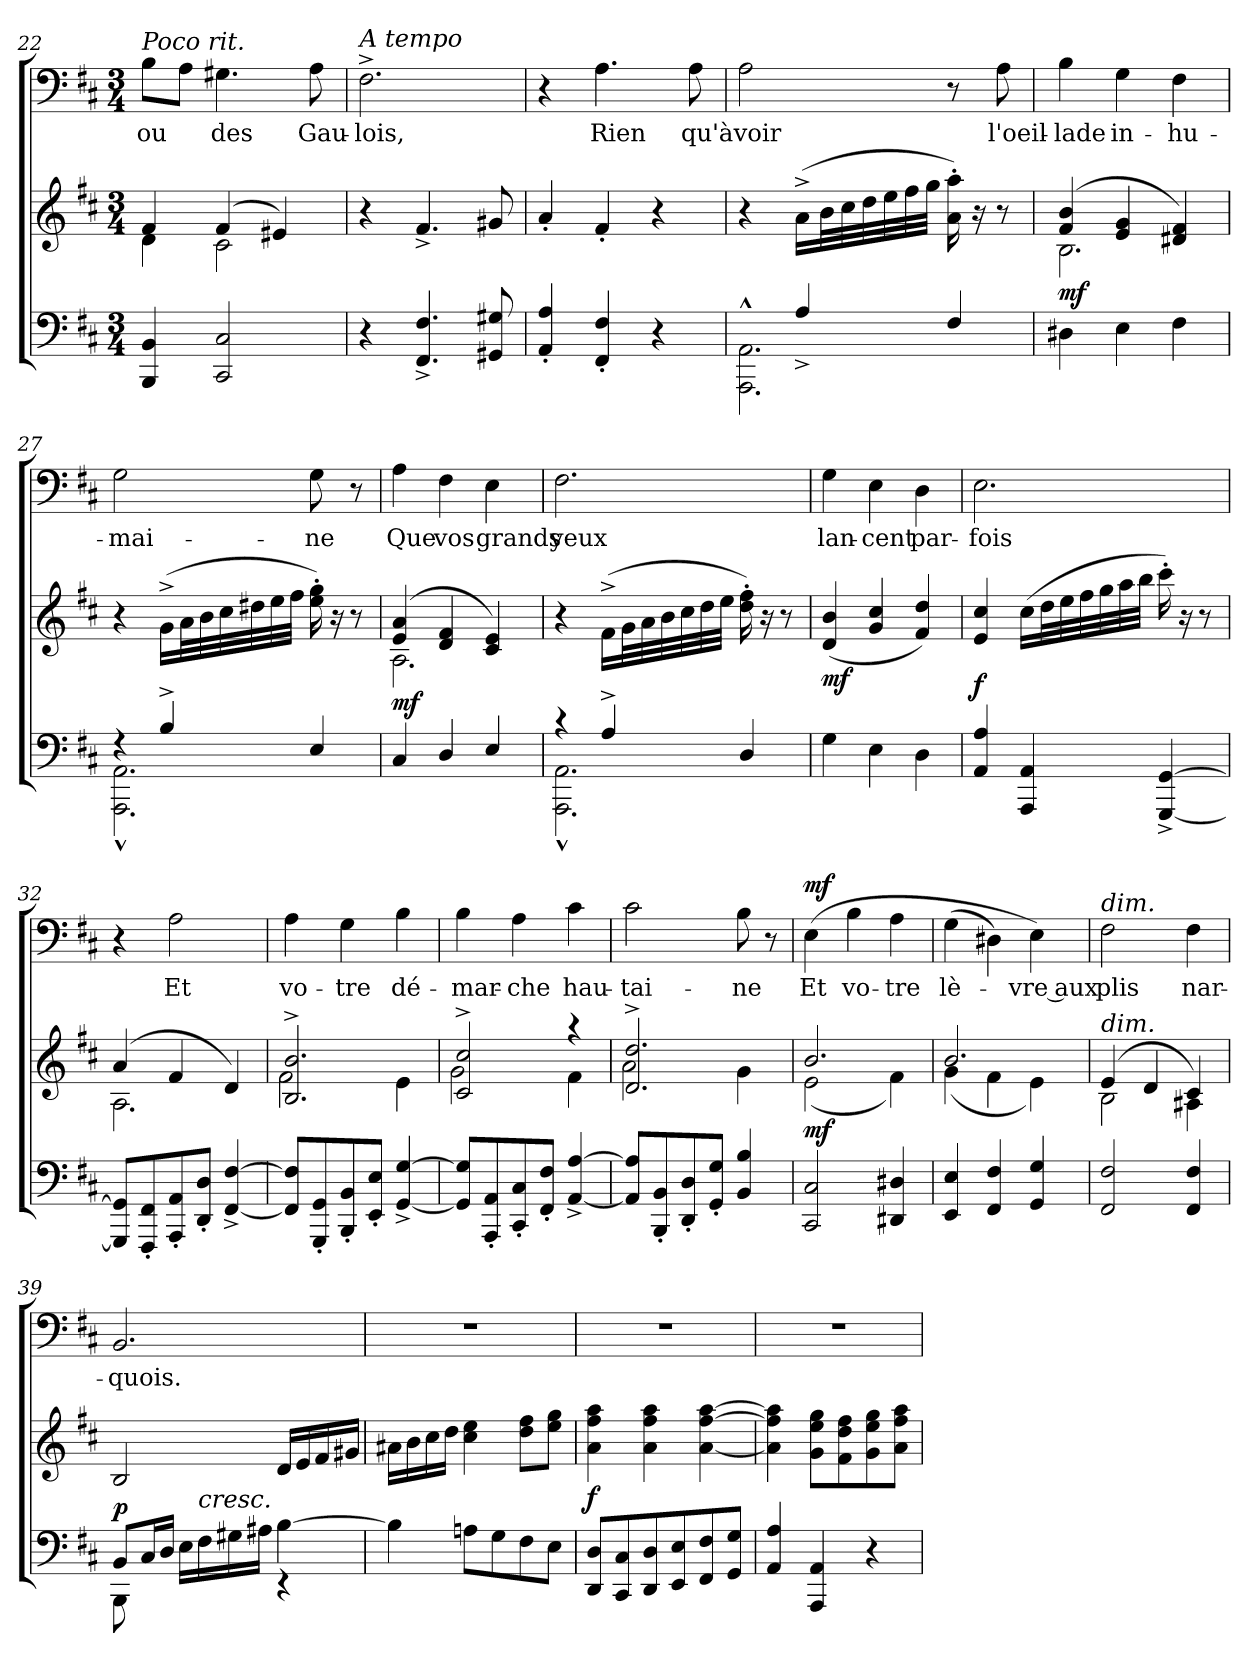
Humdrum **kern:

**kern	**kern	**dynam	**kern	**text	**dynam
*part2	*part2	*part2	*part1	*part1	*part1
*staff3	*staff2	*staff2/3	*staff1	*staff1	*staff1
*clefF4	*clefG2	*	*clefF4	*	*
*k[f#c#]	*k[f#c#]	*	*k[f#c#]	*	*
*D:	*D:	*	*D:	*	*
*M3/4	*M3/4	*	*M3/4	*	*
=22	=22	=22	=22	=22	=22
*	*^	*	*	*	*
!	!	!	!	!LO:TX:a:i:t=Poco rit.	!	!
!	!	!	!	!	!LO:LY:b	!
4BBB/ 4BB/	4f#/	4d\	.	8B\L	ou	.
.	.	.	.	8A\J	.	.
!	!	!	!	!	!LO:LY:b	!
2CC#/ 2C#/	(4f#/	2c#\	.	4.G#X\	des	.
.	4e#X/)	.	.	.	.	.
!	!	!	!	!	!LO:LY:b	!
.	.	.	.	8A\	Gau-	.
*	*v	*v	*	*	*	*
=23	=23	=23	=23	=23	=23
!	!	!	!LO:TX:a:i:t=A tempo	!	!
!	!	!	!	!LO:LY:b	!
4r	4r	.	2.F#^>\	-lois,	.
4.FF#/^< 4.F#/^<	4.f#^</	.	.	.	.
8GG#X/ 8G#X/	8g#X/	.	.	.	.
=24	=24	=24	=24	=24	=24
4AA/'< 4A/'<	4a'</	.	4r	.	.
!	!	!	!	!LO:LY:b	!
4FF#/'< 4F#/'<	4f#'</	.	4.A\	Rien	.
4r	4r	.	.	.	.
!	!	!	!	!LO:LY:b	!
.	.	.	8A\	qu'à	.
!!LO:PB:g=z
=25	=25	=25	=25	=25	=25
*^	*	*	*	*	*
!	!	!	!	!	!LO:LY:b	!
2.AAA\^^> 2.AA\^^>	4ryy	4r	.	2A\	voir	.
.	4A^>/	(>16a^>\LL	.	.	.	.
.	.	32b\L	.	.	.	.
.	.	32cc#\	.	.	.	.
.	.	32dd\	.	.	.	.
.	.	32ee\	.	.	.	.
.	.	32ff#\	.	.	.	.
.	.	32gg\JJJ	.	.	.	.
.	4F#/	16a\'> 16aa\'>)	.	8r	.	.
.	.	16r	.	.	.	.
!	!	!	!	!	!LO:LY:b	!
.	.	8r	.	8A\	l'oeil-	.
*v	*v	*	*	*	*	*
=26	=26	=26	=26	=26	=26
*	*^	*	*	*	*
!	!	!	!LO:DY:a=2	!	!LO:LY:b	!
4D#X\	(4f#/ 4b/	2.B\	mf	4B\	-lade	.
!	!	!	!	!	!LO:LY:b	!
4E\	4e/ 4g/	.	.	4G\	in-	.
!	!	!	!	!	!LO:LY:b	!
4F#\	4d#X/ 4f#/)	.	.	4F#\	-hu-	.
*	*v	*v	*	*	*	*
=27	=27	=27	=27	=27	=27
*^	*	*	*	*	*
!	!	!	!	!	!LO:LY:b	!
4rF	2.AAA\^^> 2.AA\^^>	4r	.	2G\	-mai-	.
4B^>/	.	(>16g>^>\LL	.	.	.	.
.	.	32a>\L	.	.	.	.
.	.	32b\	.	.	.	.
.	.	32cc#\	.	.	.	.
.	.	32dd#X\	.	.	.	.
.	.	32ee\	.	.	.	.
.	.	32ff#\JJJ	.	.	.	.
!	!	!	!	!	!LO:LY:b	!
4E/	.	16ee\'> 16gg\'>)	.	8G\	-ne	.
.	.	16r	.	.	.	.
.	.	8r	.	8r	.	.
*v	*v	*	*	*	*	*
=28	=28	=28	=28	=28	=28
*	*^	*	*	*	*
!	!	!	!LO:DY:a=2	!	!LO:LY:b	!
4C#/	(4e/ 4a/	2.A\	mf	4A\	Que	.
!	!	!	!	!	!LO:LY:b	!
4D/	4d/ 4f#/	.	.	4F#\	vos	.
!	!	!	!	!	!LO:LY:b	!
4E/	4c#/ 4e/)	.	.	4E\	grands	.
*	*v	*v	*	*	*	*
!!LO:LB:g=z
=29	=29	=29	=29	=29	=29
*^	*	*	*	*	*
!	!	!	!	!	!LO:LY:b	!
4rc	2.AAA\^^> 2.AA\^^>	4r	.	2.F#\	yeux	.
4A^>/	.	(>16f#^>\LL	.	.	.	.
.	.	32g\L	.	.	.	.
.	.	32a\	.	.	.	.
.	.	32b\	.	.	.	.
.	.	32cc#\	.	.	.	.
.	.	32dd\	.	.	.	.
.	.	32ee\JJJ	.	.	.	.
4D/	.	16dd\'> 16ff#\'>)	.	.	.	.
.	.	16r	.	.	.	.
.	.	8r	.	.	.	.
*v	*v	*	*	*	*	*
=30	=30	=30	=30	=30	=30
!	!	!LO:DY:b	!	!LO:LY:b	!
4G\	(4d/ 4b/	mf	4G\	lan-	.
!	!	!	!	!LO:LY:b	!
4E\	4g/ 4cc#/	.	4E\	-cent	.
!	!	!	!	!LO:LY:b	!
4D\	4f#/ 4dd/)	.	4D\	par-	.
=31	=31	=31	=31	=31	=31
!	!	!LO:DY:a=2	!	!LO:LY:b	!
4AA/ 4A/	4e/ 4cc#/	f	2.E\	-fois	.
4AAA/ 4AA/	(>16cc#\LL	.	.	.	.
.	32dd\L	.	.	.	.
.	32ee\	.	.	.	.
.	32ff#\	.	.	.	.
.	32gg\	.	.	.	.
.	32aa\	.	.	.	.
.	32bb\JJJ	.	.	.	.
[<4GGG/^< [>4GG/^<	16ccc#'>\)	.	.	.	.
.	16r	.	.	.	.
.	8r	.	.	.	.
=32	=32	=32	=32	=32	=32
*	*^	*	*	*	*
8GGG/] 8GG/]L	(4a/	2.A\	.	4r	.	.
8FFF#/'< 8FF#/'<	.	.	.	.	.	.
!	!	!	!	!	!LO:LY:b	!
8AAA/'< 8AA/'<	4f#/	.	.	2A\	Et	.
8DD/'< 8D/'<J	.	.	.	.	.	.
[<4FF#/^< [>4F#/^<	4d/)	.	.	.	.	.
!!LO:LB:g=z
=33	=33	=33	=33	=33	=33	=33
!	!	!	!	!	!LO:LY:b	!
8FF#/] 8F#/]L	2.B/^> 2.b/^>	2f#\	.	4A\	vo-	.
8GGG/'< 8GG/'<	.	.	.	.	.	.
!	!	!	!	!	!LO:LY:b	!
8BBB/'< 8BB/'<	.	.	.	4G\	-tre	.
8EE/'< 8E/'<J	.	.	.	.	.	.
!	!	!	!	!	!LO:LY:b	!
[<4GG/^< [>4G/^<	.	4e\	.	4B\	dé-	.
=34	=34	=34	=34	=34	=34	=34
!	!	!	!	!	!LO:LY:b	!
8GG/] 8G/]L	2c#/^> 2cc#/^>	2g\	.	4B\	-mar-	.
8AAA/'< 8AA/'<	.	.	.	.	.	.
!	!	!	!	!	!LO:LY:b	!
8CC#/'< 8C#/'<	.	.	.	4A\	-che	.
8FF#/'< 8F#/'<J	.	.	.	.	.	.
!	!	!	!	!	!LO:LY:b	!
[<4AA/^< [>4A/^<	4raa	4f#\	.	4c#\	hau-	.
=35	=35	=35	=35	=35	=35	=35
!	!	!	!	!	!LO:LY:b	!
8AA/] 8A/]L	2.d/^> 2.dd/^>	2a\	.	2c#\	-tai-	.
8BBB/'< 8BB/'<	.	.	.	.	.	.
8DD/'< 8D/'<	.	.	.	.	.	.
8GG/'< 8G/'<J	.	.	.	.	.	.
!	!	!	!	!	!LO:LY:b	!
4BB/ 4B/	.	4g\	.	8B\	-ne	.
.	.	.	.	8r	.	.
=36	=36	=36	=36	=36	=36	=36
!	!	!	!LO:DY:a=2	!	!LO:LY:b	!LO:DY:a
2CC#/ 2C#/	2.b/	(<2e\	mf	(>4E\	Et	mf
!	!	!	!	!	!LO:LY:b	!
.	.	.	.	4B\	vo-	.
!	!	!	!	!	!LO:LY:b	!
4DD#X/ 4D#X/	.	4f#\)	.	4A\	-tre	.
=37	=37	=37	=37	=37	=37	=37
!	!	!	!	!	!LO:LY:b	!
4EE/ 4E/	2.b/	(<4g\	.	(>4G\	lè-	.
4FF#/ 4F#/	.	4f#\	.	4D#X\)	.	.
!	!	!	!	!	!LO:LY:b	!
4GG/ 4G/	.	4e\)	.	4E\)	-vre aux	.
=38	=38	=38	=38	=38	=38	=38
!	!	!	!	!LO:TX:a:i:t=dim.	!	!
!	!LO:TX:a:i:t=dim.	!	!	!	!	!
!	!	!	!	!	!LO:LY:b	!
2FF#/ 2F#/	(4e/	2B\	.	2F#\	plis	.
.	4d/	.	.	.	.	.
!	!	!	!	!	!LO:LY:b	!
4FF#/ 4F#/	4c#/)	4A#X\	.	4F#\	nar-	.
!!LO:LB:g=z
=39	=39	=39	=39	=39	=39	=39
*^	*	*	*	*	*	*
!	!	!	!	!LO:DY:a=2	!	!LO:LY:b	!
*	*	*v	*v	*	*	*	*
8BB/L	8BBB\	2B/	p	2.BB/	-quois.	.
16C#/L	8ryy	.	.	.	.	.
16D/JJ	.	.	.	.	.	.
16E\LL	4ryy	.	.	.	.	.
!LO:TX:a:i:t=cresc.	!	!	!	!	!	!
16F#\	.	.	.	.	.	.
16G#X\	.	.	.	.	.	.
16A#X\JJ	.	.	.	.	.	.
[<4B\	4rEE	16d/LL	.	.	.	.
.	.	16e/	.	.	.	.
.	.	16f#/	.	.	.	.
.	.	16g#X/JJ	.	.	.	.
*v	*v	*	*	*	*	*
=40	=40	=40	=40	=40	=40
!	!	!	!LO:N:vis=1	!	!
4B\]	16a#X\LL	.	2.r	.	.
.	16b\	.	.	.	.
.	16cc#\	.	.	.	.
.	16dd\JJ	.	.	.	.
8Ani\L	4cc#\ 4ee\	.	.	.	.
8G\	.	.	.	.	.
8F#\	8dd\ 8ff#\L	.	.	.	.
8E\J	8ee\ 8gg\J	.	.	.	.
=41	=41	=41	=41	=41	=41
!	!	!LO:DY:a=2	!LO:N:vis=1	!	!
8DD/ 8D/L	4a\ 4ff#\ 4aa\	f	2.r	.	.
8CC#/ 8C#/	.	.	.	.	.
8DD/ 8D/	4a\ 4ff#\ 4aa\	.	.	.	.
8EE/ 8E/	.	.	.	.	.
8FF#/ 8F#/	[<4a\ [>4ff#\ [>4aa\	.	.	.	.
8GG/ 8G/J	.	.	.	.	.
=42	=42	=42	=42	=42	=42
!	!	!	!LO:N:vis=1	!	!
4AA/ 4A/	4a\] 4ff#\] 4aa\]	.	2.r	.	.
4AAA/ 4AA/	8g\ 8ee\ 8gg\L	.	.	.	.
.	8f#\ 8dd\ 8ff#\	.	.	.	.
4r	8g\ 8ee\ 8gg\	.	.	.	.
.	8a\ 8ff#\ 8aa\J	.	.	.	.
=	=	=	=	=	=
*-	*-	*-	*-	*-	*-
